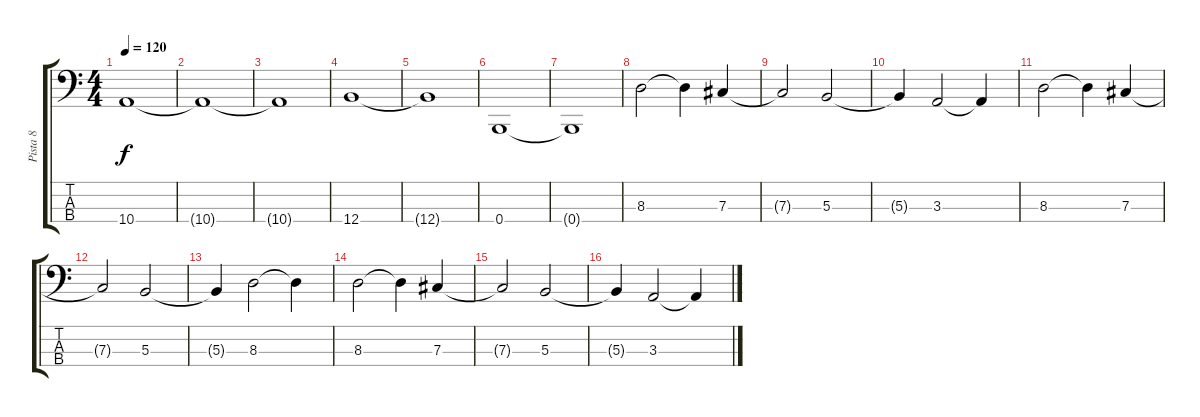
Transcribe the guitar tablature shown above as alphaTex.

\track ("Pista 8" "Pista 8") {instrument electricbassfinger}
\staff {score tabs}
\tuning (E2 B1 Gb1 B0) {hide}
\ts (4 4)
\tempo 120
\clef f4
\ks c
10.4.1{dy f} |
10.4{t}.1 |
10.4{t}.1 |
12.4.1 |
12.4{t}.1 |
0.4.1 |
0.4{t}.1 |
8.3.2 8.3{t}.4 7.3.4 |
7.3{t}.2 5.3.2 |
5.3{t}.4 3.3.2 3.3{t}.4 |
8.3.2 8.3{t}.4 7.3.4 |
7.3{t}.2 5.3.2 |
5.3{t}.4 8.3.2 8.3{t}.4 |
8.3.2 8.3{t}.4 7.3.4 |
7.3{t}.2 5.3.2 |
5.3{t}.4 3.3.2 3.3{t}.4
